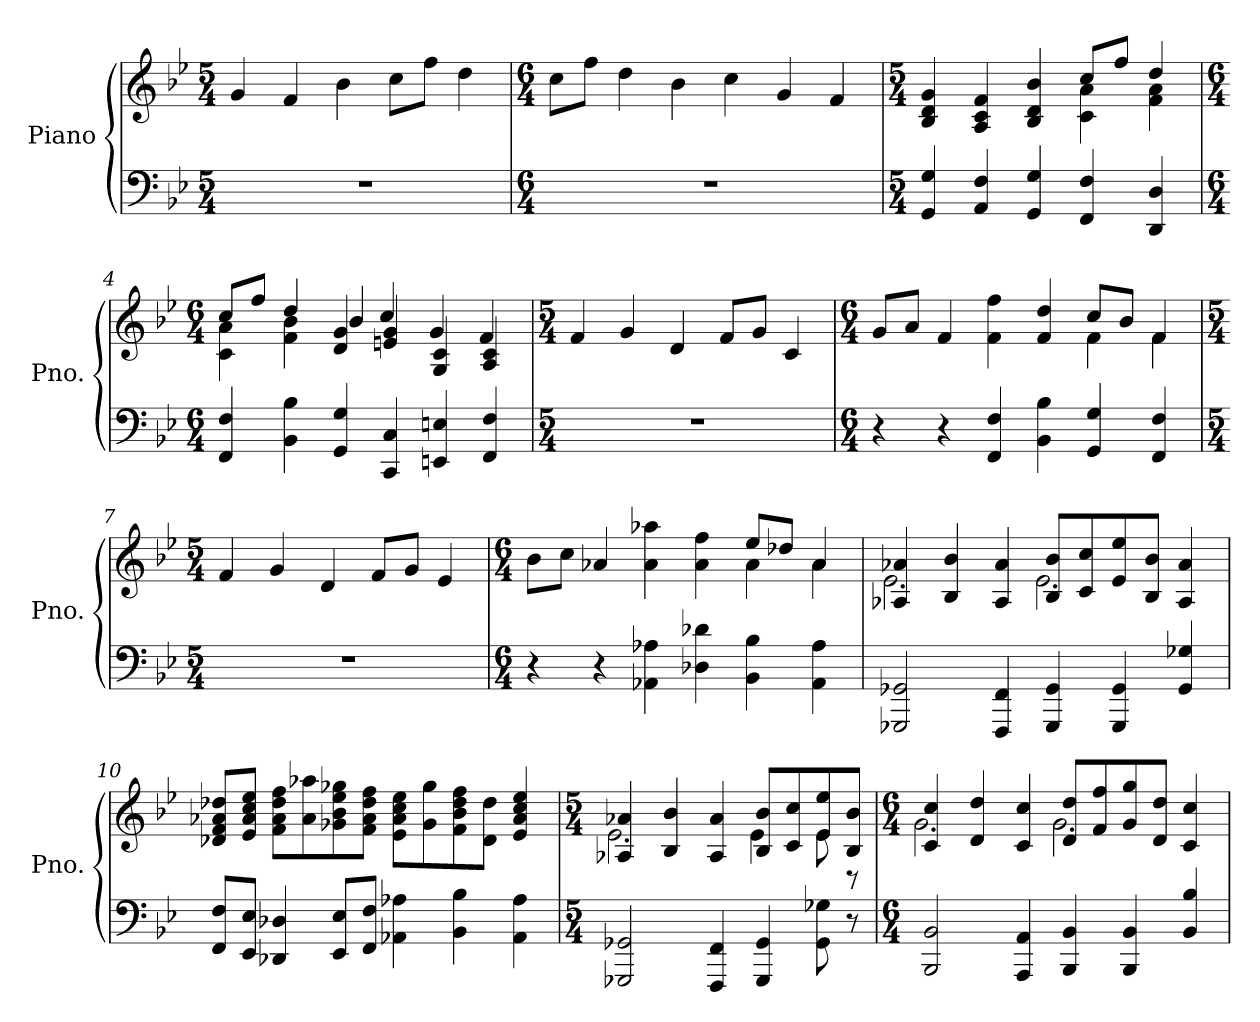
**kern	**kern
*part1	*part1
*staff2	*staff1
*I"Piano	*
*I'Pno.	*
*clefF4	*clefG2
*k[b-e-]	*k[b-e-]
*M5/4	*M5/4
=1	=1
4%5r	4g/
.	4f/
.	4b-\
.	8cc\L
.	8ff\J
.	4dd\
=2	=2
*M6/4	*M6/4
1.r	8cc\L
.	8ff\J
.	4dd\
.	4b-\
.	4cc\
.	4g/
.	4f/
=3	=3
*M5/4	*M5/4
*	*^
4GG/ 4G/	4B-/ 4d/ 4g/	2.ryy
4AA/ 4F/	4A/ 4c/ 4f/	.
4GG/ 4G/	4B-/ 4d/ 4b-/	.
4FF/ 4F/	4c\ 4a\	8cc/L
.	.	8ff/J
4DD/ 4D/	4f\ 4a\	4dd/
=4	=4	=4
*M6/4	*M6/4	*
4FF/ 4F/	4c\ 4a\	8cc/L
.	.	8ff/J
4BB-\ 4B-\	4f\ 4b-\	4dd/
4GG/ 4G/	4d/ 4g/	4b-/
4CC/ 4C/	4en/ 4g/	4cc/
4EEn/ 4En/	4G/ 4c/	4g/
4FF/ 4F/	4A/ 4c/	4f/
*	*v	*v
!!LO:LB:g=z
=5	=5
*M5/4	*M5/4
4%5r	4f/
.	4g/
.	4d/
.	8f/L
.	8g/J
.	4c/
=6	=6
*M6/4	*M6/4
*	*^
4r	8g/L	1ryy
.	8a/J	.
4r	4f/	.
4FF/ 4F/	4f\ 4ff\	.
4BB-\ 4B-\	4f/ 4dd/	.
4GG/ 4G/	4f\	8cc/L
.	.	8b-/J
4FF/ 4F/	4f/	4f\
*	*v	*v
=7	=7
*M5/4	*M5/4
4%5r	4f/
.	4g/
.	4d/
.	8f/L
.	8g/J
.	4e-/
=8	=8
*M6/4	*M6/4
*	*^
4r	8b-\L	1ryy
.	8cc\J	.
4r	4a-X/	.
4AA-X\ 4A-X\	4a-\ 4aa-X\	.
4D-X\ 4d-X\	4a-\ 4ff\	.
4BB-\ 4B-\	4a-\	8ee-/L
.	.	8dd-X/J
4AA-\ 4A-\	4a-/	4a-\
!!LO:LB:g=z	!!
=9	=9	=9
2GGG-X/ 2GG-X/	4A-X/ 4a-X/	2.e-\
.	4B-/ 4b-/	.
4FFF/ 4FF/	4A-/ 4a-/	.
4GGG-/ 4GG-/	8B-/ 8b-/L	2.e-\
.	8c/ 8cc/	.
4GGG-/ 4GG-/	8e-/ 8ee-/	.
.	8B-/ 8b-/J	.
4GG-/ 4G-X/	4A-/ 4a-/	.
*	*v	*v
=10	=10
8FF/ 8F/L	8d-X/ 8f/ 8a-X/ 8dd-X/L
8EE-/ 8E-/J	8e-/ 8a-/ 8cc/ 8ee-/J
4DD-X/ 4D-X/	8f\ 8a-\ 8dd-\ 8ff\L
.	8a-\ 8aa-X\
8EE-/ 8E-/L	8g-X\ 8b-\ 8ee-\ 8gg-X\
8FF/ 8F/J	8f\ 8a-\ 8dd-\ 8ff\J
4AA-X\ 4A-X\	8e-\ 8a-\ 8cc\ 8ee-\L
.	8g-\ 8gg-\
4BB-\ 4B-\	8f\ 8b-\ 8dd-\ 8ff\
.	8d-\ 8dd-\J
4AA-\ 4A-\	4e-/ 4a-/ 4cc/ 4ee-/
!!LO:LB:g=z
=11	=11
*M5/4	*M5/4
*	*^
2GGG-X/ 2GG-X/	4A-X/ 4a-X/	2.e-\
.	4B-/ 4b-/	.
4FFF/ 4FF/	4A-/ 4a-/	.
4GGG-/ 4GG-/	8B-/ 8b-/L	4e-\
.	8c/ 8cc/	.
8GG-\ 8G-X\	8e-/ 8ee-/	8e-\
8r	8B-/ 8b-/J	8r
=12	=12	=12
*M6/4	*M6/4	*
2BBB-/ 2BB-/	4c/ 4cc/	2.g\
.	4d/ 4dd/	.
4AAA/ 4AA/	4c/ 4cc/	.
4BBB-/ 4BB-/	8d/ 8dd/L	2.g\
.	8f/ 8ff/	.
4BBB-/ 4BB-/	8g/ 8gg/	.
.	8d/ 8dd/J	.
4BB-/ 4B-/	4c/ 4cc/	.
*	*v	*v
=	=
*-	*-
